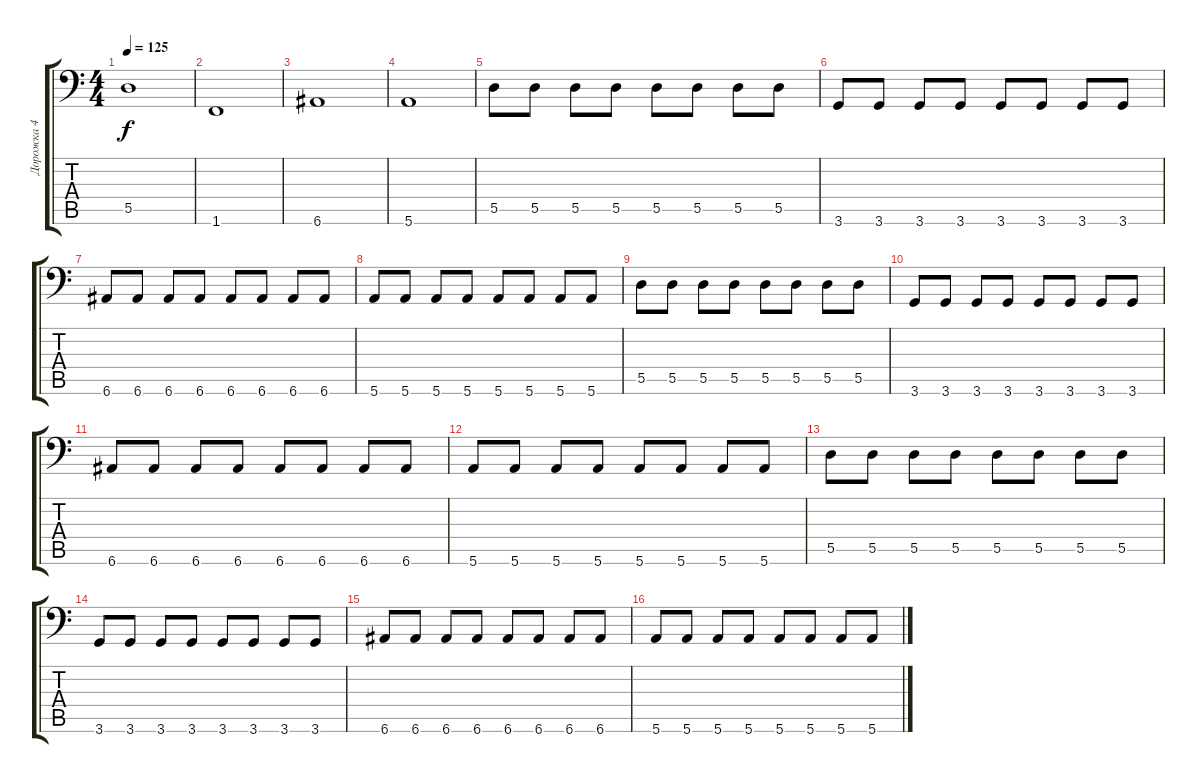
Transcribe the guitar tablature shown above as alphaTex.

\track ("Дорожка 4" "Дорожка 4") {instrument electricbassfinger}
\staff {score tabs}
\tuning (E4 B3 G2 D2 A1 E1) {hide}
\ts (4 4)
\tempo 125
\clef f4
\ks c
5.5.1{dy f} |
1.6.1 |
6.6.1 |
5.6.1 |
5.5.8 5.5.8 5.5.8 5.5.8 5.5.8 5.5.8 5.5.8 5.5.8 |
3.6.8 3.6.8 3.6.8 3.6.8 3.6.8 3.6.8 3.6.8 3.6.8 |
6.6.8 6.6.8 6.6.8 6.6.8 6.6.8 6.6.8 6.6.8 6.6.8 |
5.6.8 5.6.8 5.6.8 5.6.8 5.6.8 5.6.8 5.6.8 5.6.8 |
5.5.8 5.5.8 5.5.8 5.5.8 5.5.8 5.5.8 5.5.8 5.5.8 |
3.6.8 3.6.8 3.6.8 3.6.8 3.6.8 3.6.8 3.6.8 3.6.8 |
6.6.8 6.6.8 6.6.8 6.6.8 6.6.8 6.6.8 6.6.8 6.6.8 |
5.6.8 5.6.8 5.6.8 5.6.8 5.6.8 5.6.8 5.6.8 5.6.8 |
5.5.8 5.5.8 5.5.8 5.5.8 5.5.8 5.5.8 5.5.8 5.5.8 |
3.6.8 3.6.8 3.6.8 3.6.8 3.6.8 3.6.8 3.6.8 3.6.8 |
6.6.8 6.6.8 6.6.8 6.6.8 6.6.8 6.6.8 6.6.8 6.6.8 |
5.6.8 5.6.8 5.6.8 5.6.8 5.6.8 5.6.8 5.6.8 5.6.8
